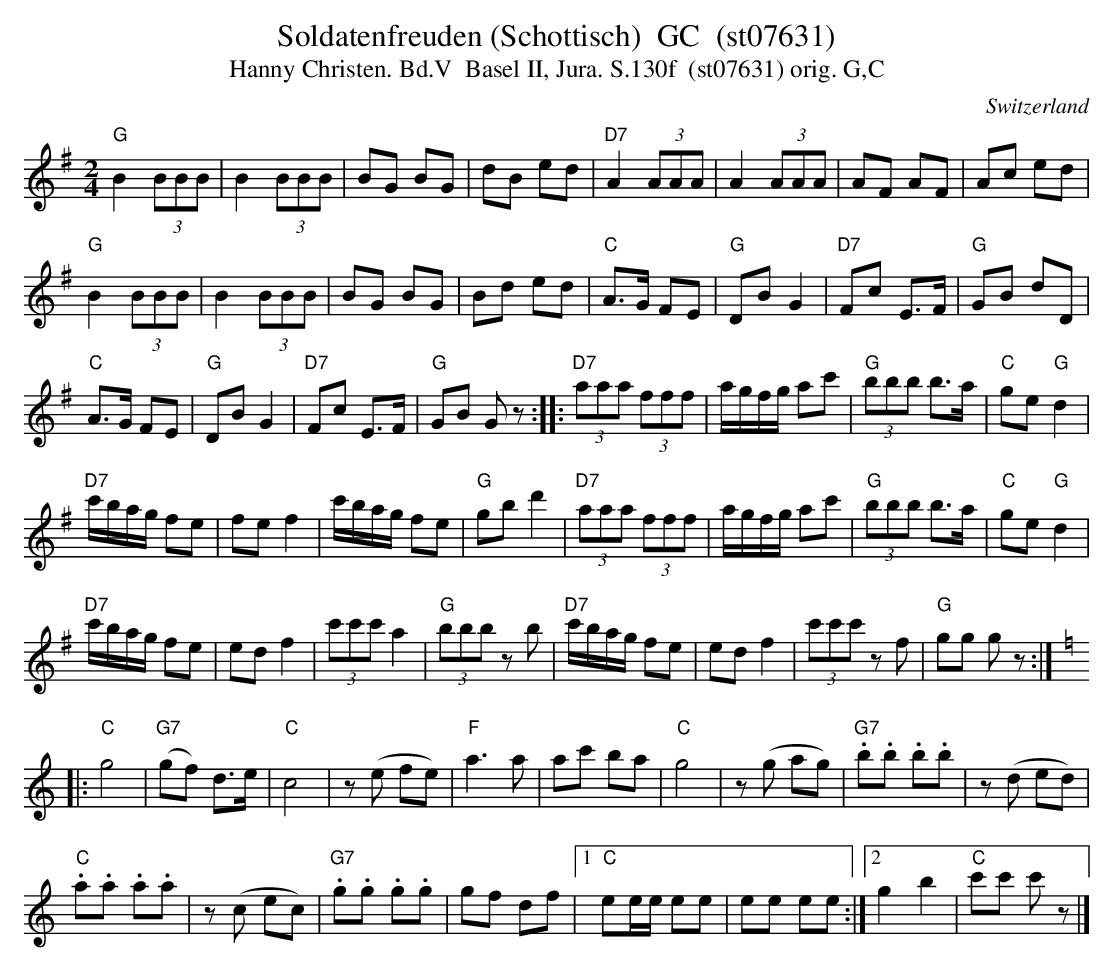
X:1
T:Soldatenfreuden (Schottisch)  GC  (st07631)
T:Hanny Christen. Bd.V  Basel II, Jura. S.130f  (st07631) orig. G,C
M:2/4
L:1/8
O:Switzerland
K:G major
"G"B2 (3BBB | B2 (3BBB |  BG BG | dB ed | "D7"A2 (3AAA | A2 (3AAA | AF AF | Ac ed |
"G"B2(3BBB | B2(3BBB |  BG BG | Bd ed | "C"A>G FE | "G"DBG2 | "D7"Fc E>F | "G"GB dD |
"C"A>G FE | "G"DBG2 | "D7"Fc E>F | "G"GB Gz :: "D7"(3aaa (3fff | a/g/f/g/ ac' | (3"G"bbb b>a | "C"ge"G"d2 |
"D7"c'/b/a/g/ fe | fe f2 | c'/b/a/g/ fe | "G"gbd'2 | "D7"(3aaa (3fff | a/g/f/g/ ac' | "G"(3bbb b>a | "C"ge"G"d2 |
"D7"c'/b/a/g/ fe | edf2 | (3c'c'c' a2 | "G"(3bbb zb | "D7"c'/b/a/g/ fe | edf2 | (3c'c'c' zf | "G"gg gz :| [K:C]
|: "C"g4 | ("G7"gf) d>e | "C"c4 | z(e fe) | "F"a3a | ac' ba | "C"g4 | z(g ag) | "G7".b.b .b.b | z(d ed) |
"C".a.a .a.a | z(c ec) | "G7".g.g .g.g | gf df |1 "C"ee/e/ ee | ee ee :|2 g2b2 | "C"c'c' c'z |]
